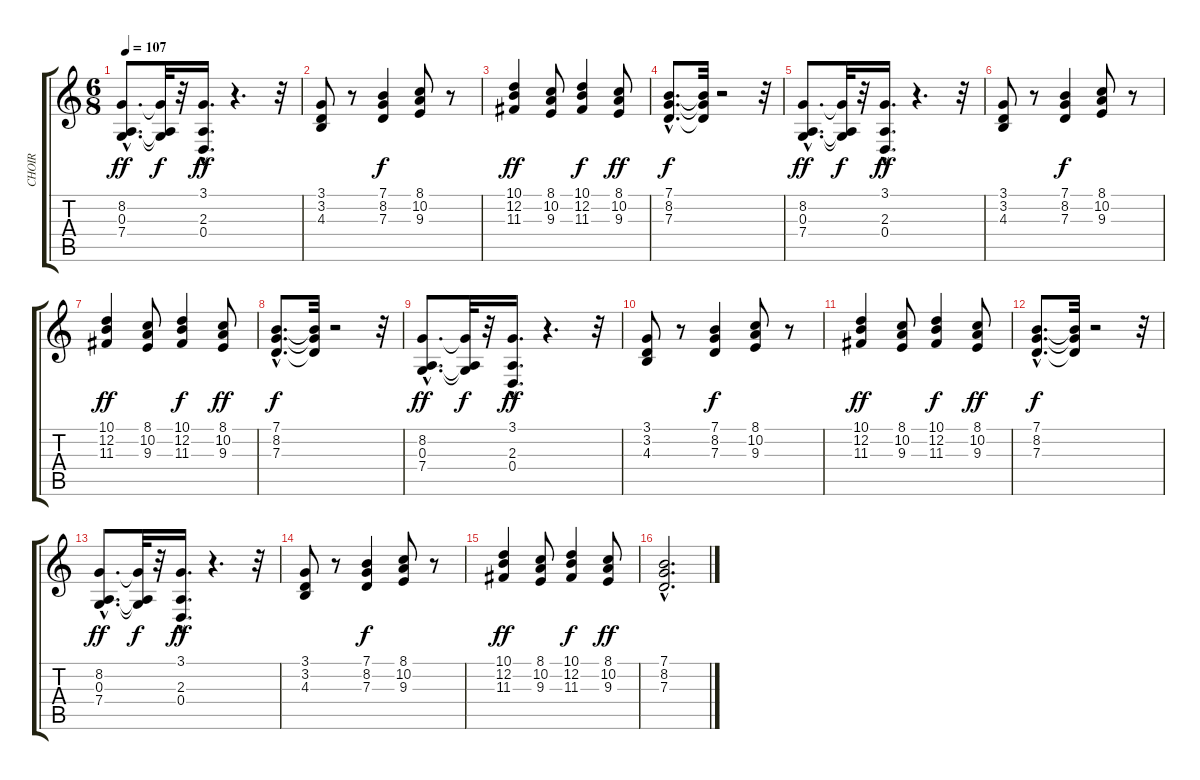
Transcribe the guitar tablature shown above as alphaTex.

\track ("CHOIR" "CHOIR") {instrument choiraahs}
\staff {score tabs}
\tuning (E4 B3 G3 D3 A2 E2) {hide}
\ts (6 8)
\tempo 107
\clef g2
\ks c
(8.2{hac} 0.3{hac} 7.4{hac}).8{d dy ff} (8.2{t} 0.3{t} 7.4{t}).32{dy f} r.32 (3.1{hac} 2.3 0.4).16{d dy ff} r.4{d} r.32 |
(3.1 3.2 4.3).8 r.8 (7.1 8.2 7.3).4{dy f} (8.1 10.2 9.3).8 r.8 |
(10.1 12.2 11.3).4{dy ff} (8.1 10.2 9.3).8 (10.1 12.2 11.3).4{dy f} (8.1 10.2 9.3).8{dy ff} |
(7.1{hac} 8.2{hac} 7.3{hac}).8{d dy f} (7.1{t} 8.2{t} 7.3{t}).32 r.2 r.32 |
(8.2{hac} 0.3{hac} 7.4{hac}).8{d dy ff} (8.2{t} 0.3{t} 7.4{t}).32{dy f} r.32 (3.1{hac} 2.3 0.4).16{d dy ff} r.4{d} r.32 |
(3.1 3.2 4.3).8 r.8 (7.1 8.2 7.3).4{dy f} (8.1 10.2 9.3).8 r.8 |
(10.1 12.2 11.3).4{dy ff} (8.1 10.2 9.3).8 (10.1 12.2 11.3).4{dy f} (8.1 10.2 9.3).8{dy ff} |
(7.1{hac} 8.2{hac} 7.3{hac}).8{d dy f} (7.1{t} 8.2{t} 7.3{t}).32 r.2 r.32 |
(8.2{hac} 0.3{hac} 7.4{hac}).8{d dy ff} (8.2{t} 0.3{t} 7.4{t}).32{dy f} r.32 (3.1{hac} 2.3 0.4).16{d dy ff} r.4{d} r.32 |
(3.1 3.2 4.3).8 r.8 (7.1 8.2 7.3).4{dy f} (8.1 10.2 9.3).8 r.8 |
(10.1 12.2 11.3).4{dy ff} (8.1 10.2 9.3).8 (10.1 12.2 11.3).4{dy f} (8.1 10.2 9.3).8{dy ff} |
(7.1{hac} 8.2{hac} 7.3{hac}).8{d dy f} (7.1{t} 8.2{t} 7.3{t}).32 r.2 r.32 |
(8.2{hac} 0.3{hac} 7.4{hac}).8{d dy ff} (8.2{t} 0.3{t} 7.4{t}).32{dy f} r.32 (3.1{hac} 2.3 0.4).16{d dy ff} r.4{d} r.32 |
(3.1 3.2 4.3).8 r.8 (7.1 8.2 7.3).4{dy f} (8.1 10.2 9.3).8 r.8 |
(10.1 12.2 11.3).4{dy ff} (8.1 10.2 9.3).8 (10.1 12.2 11.3).4{dy f} (8.1 10.2 9.3).8{dy ff} |
(7.1{hac} 8.2{hac} 7.3{hac}).2{d}
